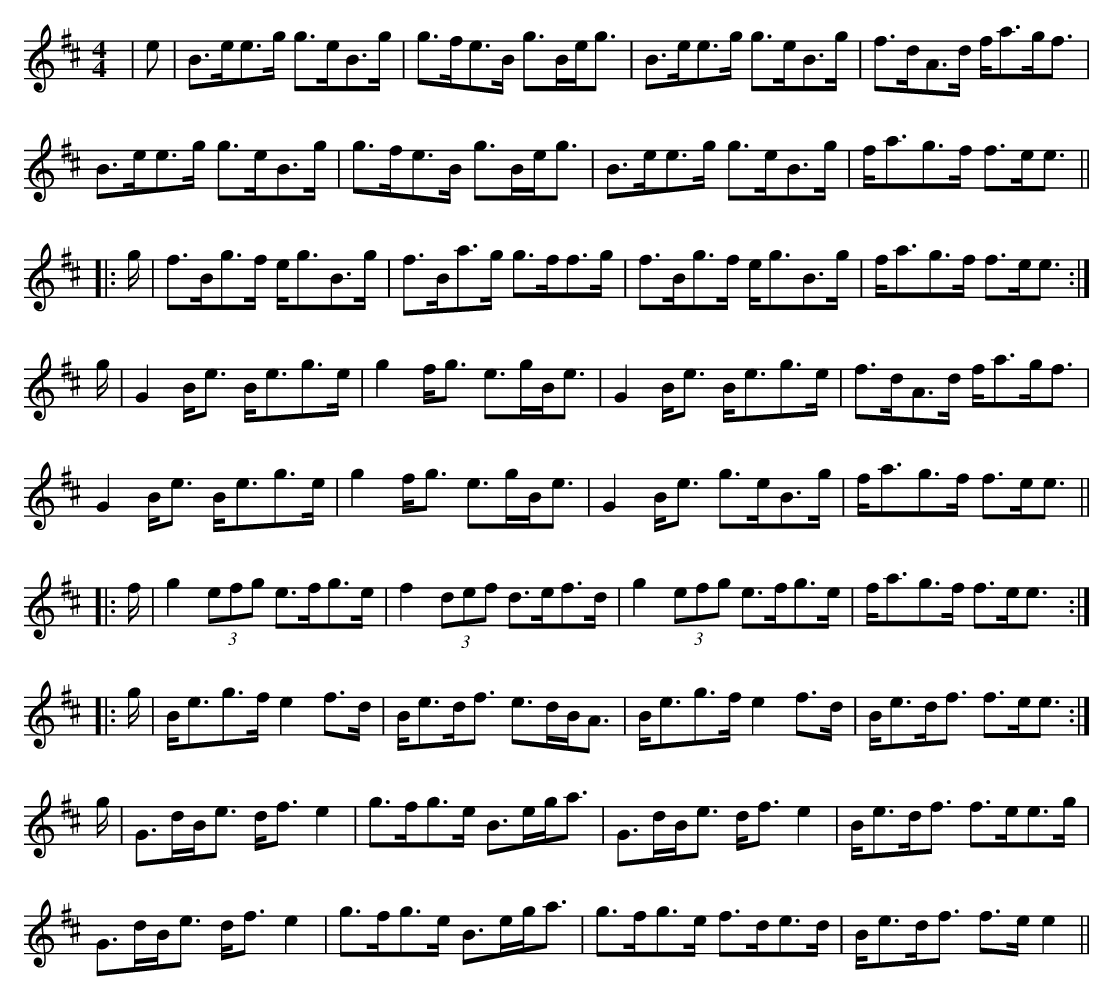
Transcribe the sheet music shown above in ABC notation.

X:1
M:4/4
K:Amix
|e|B>ee>g g>eB>g|g>fe>B g>Be<g|B>ee>g g>eB>g|f>dA>d f<ag<f|
B>ee>g g>eB>g|g>fe>B g>Be<g|B>ee>g g>eB>g|f<ag>f f>ee3/2||
|:g/|f>Bg>f e<gB>g|f>Ba>g g>ff>g|f>Bg>f e<gB>g|f<ag>f f>ee3/2:|
g/|G2B<e B<eg>e|g2f<g e>gB<e|G2B<e B<eg>e|f>dA>d f<ag<f|
G2B<e B<eg>e|g2f<g e>gB<e|G2B<e g>eB>g|f<ag>f f>ee3/2||
|:f/|g2(3efg e>fg>e|f2(3def d>ef>d|g2(3efg e>fg>e|f<ag>f f>ee3/2:|
|:g/|B<eg>f e2f>d|B<ed<f e>dB<A|B<eg>f e2f>d|B<ed<f f>ee3/2:|
g/|G>dB<e d<fe2|g>fg>e B>eg<a|G>dB<e d<fe2|B<ed<f f>ee>g|
G>dB<e d<fe2|g>fg>e B>eg<a|g>fg>e f>de>d|B<ed<f f>ee2||
